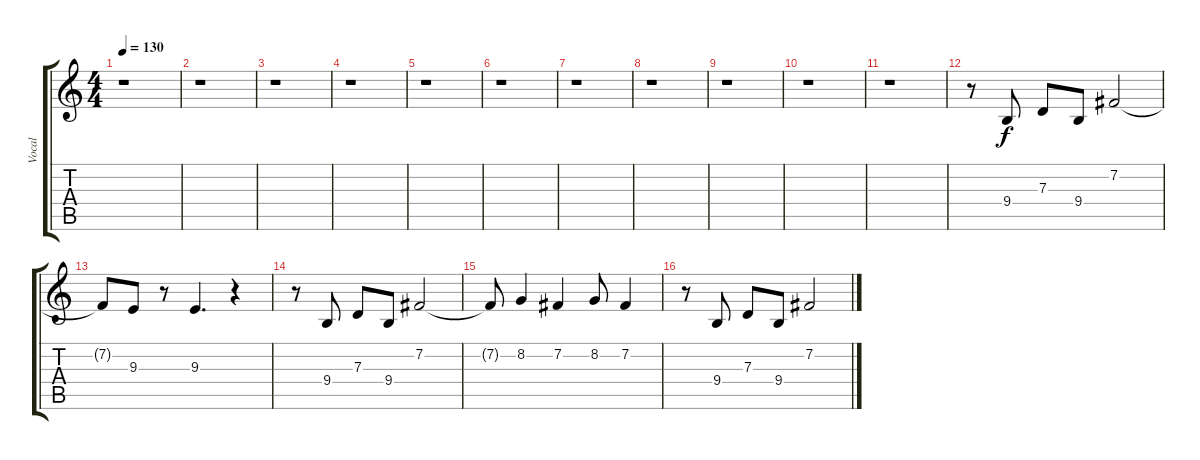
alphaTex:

\track ("Vocal" "Vocal") {instrument flute}
\staff {score tabs}
\tuning (E4 B3 G3 D3 A2 E2) {hide}
\ts (4 4)
\tempo 130
\clef g2
\ks c
r.1{dy f} |
r.1 |
r.1 |
r.1 |
r.1 |
r.1 |
r.1 |
r.1 |
r.1 |
r.1 |
r.1 |
r.8 9.4.8 7.3.8 9.4.8 7.2.2 |
7.2{t}.8 9.3.8 r.8 9.3.4{d} r.4 |
r.8 9.4.8 7.3.8 9.4.8 7.2.2 |
7.2{t}.8 8.2.4 7.2.4 8.2.8 7.2.4 |
r.8 9.4.8 7.3.8 9.4.8 7.2.2
